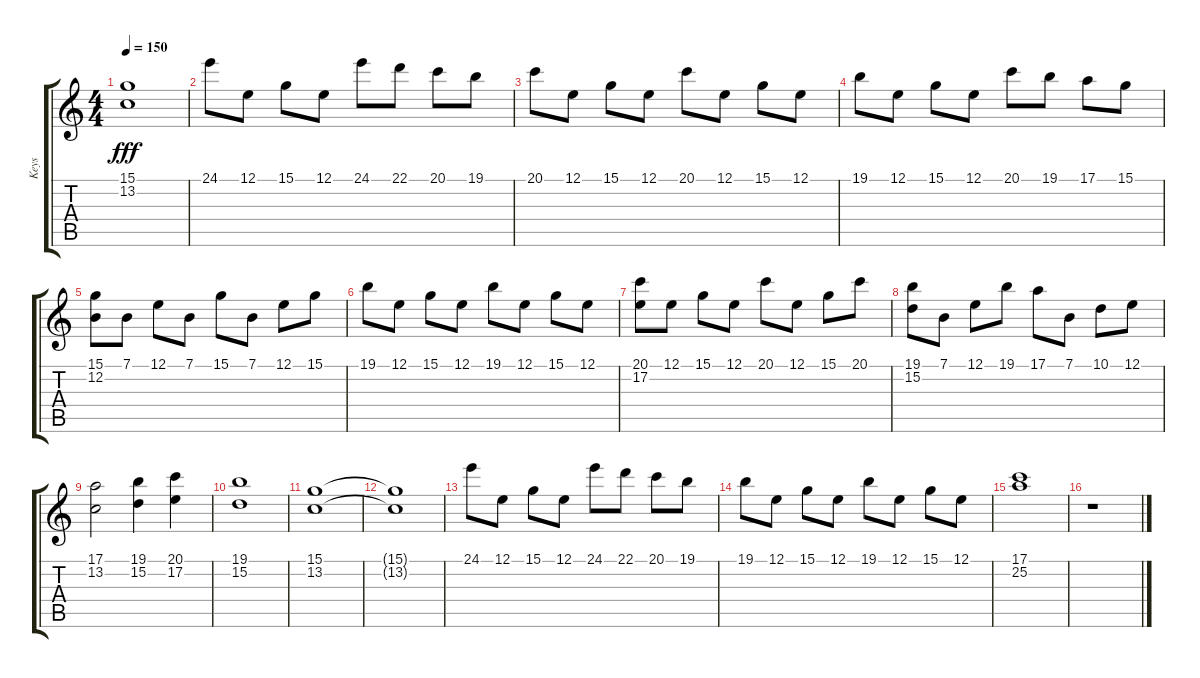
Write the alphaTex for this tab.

\track ("Keys" "Keys") {instrument electricgrandpiano}
\staff {score tabs}
\tuning (E4 B3 G3 D3 A2 E2) {hide}
\ts (4 4)
\tempo 150
\clef g2
\ks c
(15.1{t} 13.2{t}).1{dy fff} |
24.1.8 12.1.8 15.1.8 12.1.8 24.1.8 22.1.8 20.1.8 19.1.8 |
20.1.8 12.1.8 15.1.8 12.1.8 20.1.8 12.1.8 15.1.8 12.1.8 |
19.1.8 12.1.8 15.1.8 12.1.8 20.1.8 19.1.8 17.1.8 15.1.8 |
(15.1 12.2).8 7.1.8 12.1.8 7.1.8 15.1.8 7.1.8 12.1.8 15.1.8 |
19.1.8 12.1.8 15.1.8 12.1.8 19.1.8 12.1.8 15.1.8 12.1.8 |
(20.1 17.2).8 12.1.8 15.1.8 12.1.8 20.1.8 12.1.8 15.1.8 20.1.8 |
(19.1 15.2).8 7.1.8 12.1.8 19.1.8 17.1.8 7.1.8 10.1.8 12.1.8 |
(17.1 13.2).2 (19.1 15.2).4 (20.1 17.2).4 |
(19.1 15.2).1 |
(15.1 13.2).1 |
(15.1{t} 13.2{t}).1 |
24.1.8 12.1.8 15.1.8 12.1.8 24.1.8 22.1.8 20.1.8 19.1.8 |
19.1.8 12.1.8 15.1.8 12.1.8 19.1.8 12.1.8 15.1.8 12.1.8 |
(17.1 25.2).1 |
r.1
